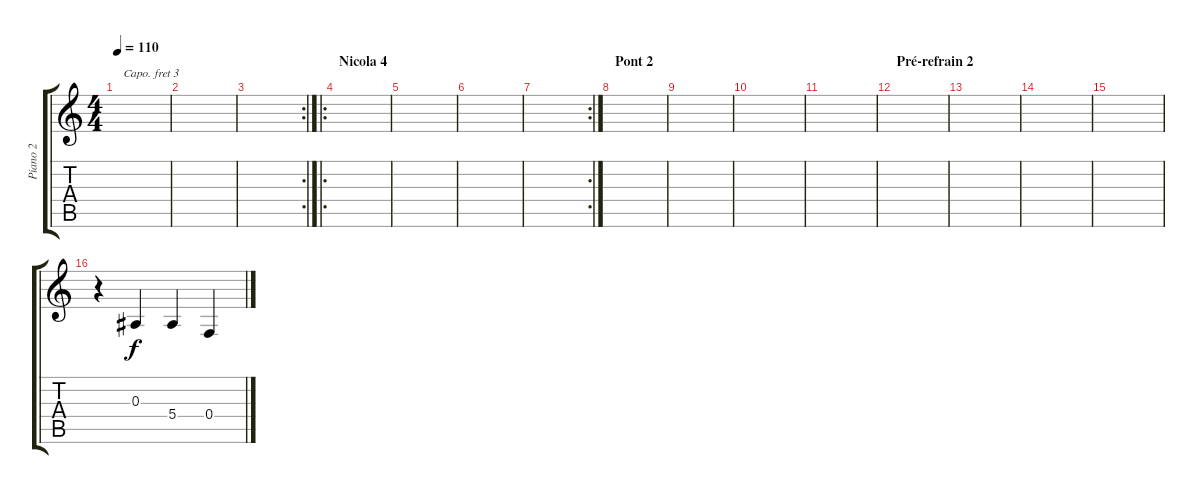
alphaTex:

\track ("Piano 2" "Piano 2") {instrument acousticgrandpiano}
\staff {score tabs}
\capo 3
\tuning (E4 B3 G3 D3 A2 E2) {hide}
\ts (4 4)
\tempo 110
\clef g2
\ks c
|
|
\rc 2
|
\ro
\section ("" "Nicola 4")
|
|
|
\rc 2
|
\section ("" "Pont 2")
|
|
|
|
\section ("" "Pré-refrain 2")
|
|
|
|
r.4 0.3.4 5.4.4 0.4.4
